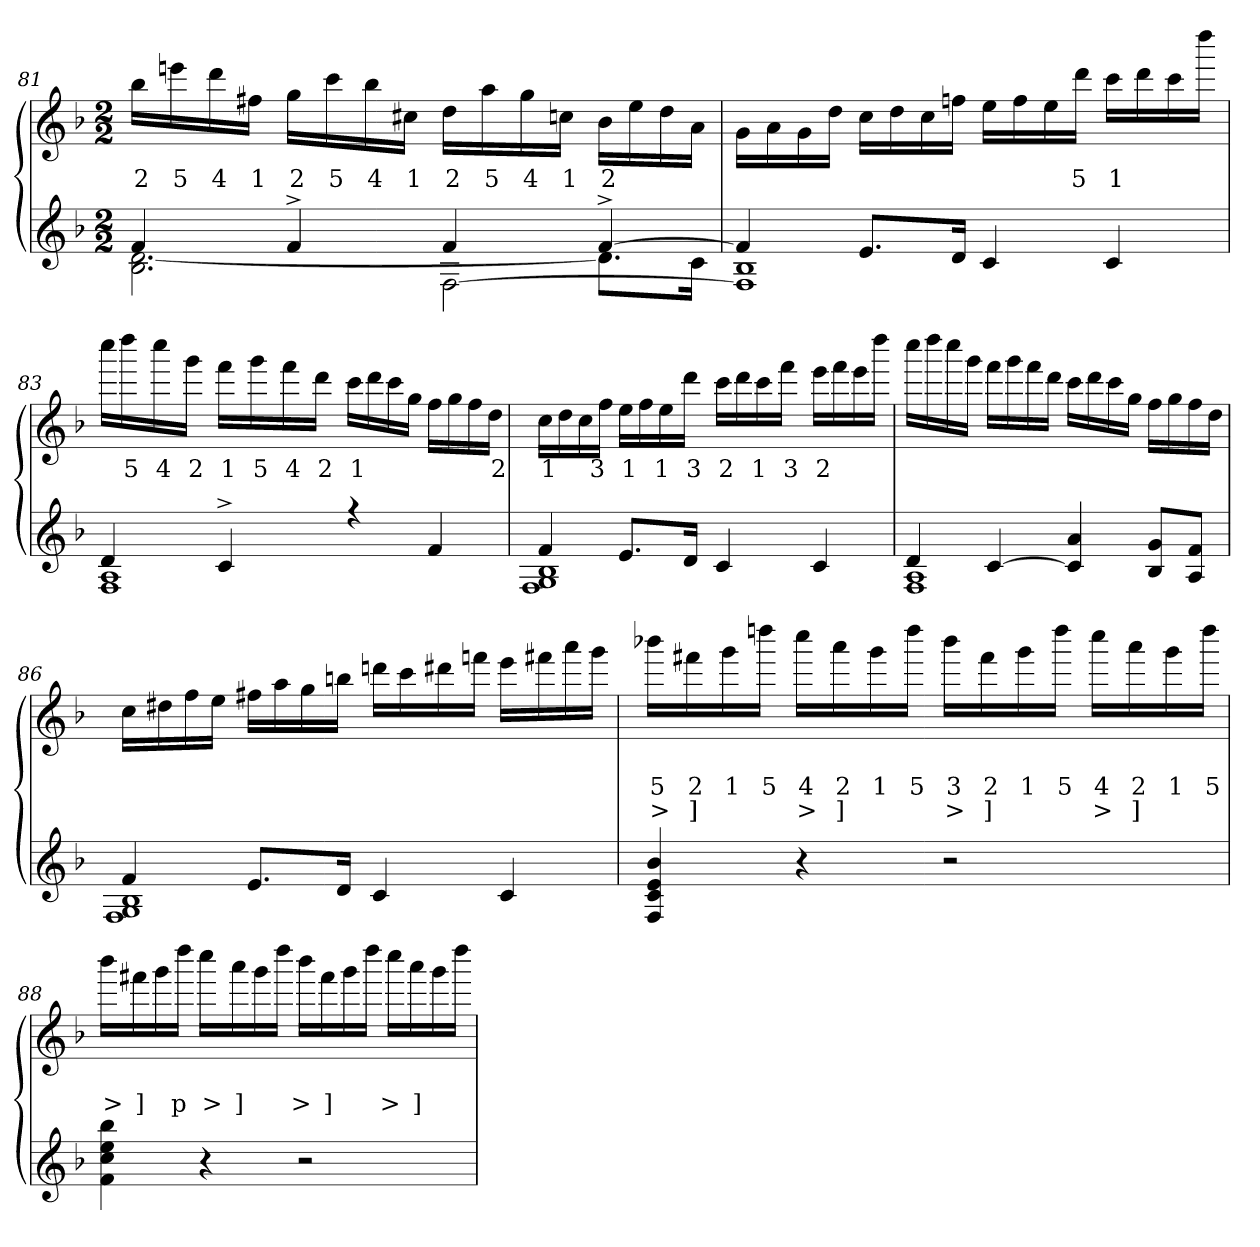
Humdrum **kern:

**kern	**kern	**text	**text	**text
*part2	*part1	*part1	*part1	*part1
*staff2	*staff1	*staff1	*staff1	*staff1
*clefG2	*clefG2	*	*	*
*k[b-]	*k[b-]	*	*	*
*M2/2	*M2/2	*	*	*
=81	=81	=81	=81	=81
*^	*	*	*	*
*	*^	*	*	*	*
4f	[2.d 2.B-	2ryy	16bb-LL	2	.	.
.	.	.	16eeen	5	.	.
.	.	.	16ddd	4	.	.
.	.	.	16ff#XJJ	1	.	.
4f^>	.	.	16ggLL	2	.	.
.	.	.	16ccc	5	.	.
.	.	.	16bb-	4	.	.
.	.	.	16cc#XJJ	1	.	.
4f	.	[2F\	16ddLL	2	.	.
.	.	.	16aa	5	.	.
.	.	.	16gg	4	.	.
.	.	.	16ccnJJ	1	.	.
[4f^>	8.dL]	.	16b-LL	2	.	.
.	.	.	16ee	.	.	.
.	.	.	16dd	.	.	.
.	16cJk	.	16aJJ	.	.	.
*	*v	*v	*	*	*	*
=82	=82	=82	=82	=82	=82
4f]	1B- 1F]	16g\LL	.	.	.
.	.	16a	.	.	.
.	.	16g	.	.	.
.	.	16ddJJ	.	.	.
8.eL	.	16ccLL	.	.	.
.	.	16dd	.	.	.
.	.	16cc	.	.	.
16dJk	.	16ffnJJ	.	.	.
4c	.	16eeLL	.	.	.
.	.	16ff	.	.	.
.	.	16ee	.	.	.
.	.	16dddJJ	5	.	.
4c	.	16cccLL	1	.	.
.	.	16ddd	.	.	.
.	.	16ccc	.	.	.
.	.	16ddddJJ	.	.	.
=83	=83	=83	=83	=83	=83
4d	1A 1F	16ccccLL	.	.	.
.	.	16dddd	5	.	.
.	.	16cccc	4	.	.
.	.	16gggJJ	2	.	.
4c^>	.	16fffLL	1	.	.
.	.	16ggg	5	.	.
.	.	16fff	4	.	.
.	.	16dddJJ	2	.	.
4r	.	16cccLL	1	.	.
.	.	16ddd	.	.	.
.	.	16ccc	.	.	.
.	.	16ggJJ	.	.	.
4f	.	16ffLL	.	.	.
.	.	16gg	.	.	.
.	.	16ff	.	.	.
.	.	16ddJJ	2	.	.
=84	=84	=84	=84	=84	=84
4f	1B- 1G 1F	16ccLL	1	.	.
.	.	16dd	.	.	.
.	.	16cc	.	.	.
.	.	16ffJJ	3	.	.
8.eL	.	16eeLL	1	.	.
.	.	16ff	.	.	.
.	.	16ee	1	.	.
16dJk	.	16dddJJ	3	.	.
4c	.	16cccLL	2	.	.
.	.	16ddd	.	.	.
.	.	16ccc	1	.	.
.	.	16fffJJ	3	.	.
4c	.	16eeeLL	2	.	.
.	.	16fff	.	.	.
.	.	16eee	.	.	.
.	.	16ddddJJ	.	.	.
=85	=85	=85	=85	=85	=85
4d	1A 1F	16ccccLL	.	.	.
.	.	16dddd	.	.	.
.	.	16cccc	.	.	.
.	.	16gggJJ	.	.	.
[4c	.	16fffLL	.	.	.
.	.	16ggg	.	.	.
.	.	16fff	.	.	.
.	.	16dddJJ	.	.	.
4a 4c]	.	16cccLL	.	.	.
.	.	16ddd	.	.	.
.	.	16ccc	.	.	.
.	.	16ggJJ	.	.	.
8g 8B-L	.	16ffLL	.	.	.
.	.	16gg	.	.	.
8f 8AJ	.	16ff	.	.	.
.	.	16ddJJ	.	.	.
=86	=86	=86	=86	=86	=86
4f	1B- 1G 1F	16ccLL	.	.	.
.	.	16dd#X	.	.	.
.	.	16ff	.	.	.
.	.	16eeJJ	.	.	.
8.eL	.	16ff#XLL	.	.	.
.	.	16aa	.	.	.
.	.	16gg	.	.	.
16dJk	.	16bbnJJ	.	.	.
4c	.	16dddnLL	.	.	.
.	.	16ccc	.	.	.
.	.	16ddd#X	.	.	.
.	.	16fffnJJ	.	.	.
4c	.	16eeeLL	.	.	.
.	.	16fff#X	.	.	.
.	.	16aaa	.	.	.
.	.	16gggJJ	.	.	.
*v	*v	*	*	*	*
=87	=87	=87	=87	=87
4b- 4e 4c 4F	16bbb-XLL	.	5	>
.	16fff#X	.	2	]
.	16ggg	.	1	.
.	16ddddnJJ	.	5	.
4r	16ccccLL	.	4	>
.	16aaa	.	2	]
.	16ggg	.	1	.
.	16ddddJJ	.	5	.
2r	16bbb-LL	.	3	>
.	16fff#	.	2	]
.	16ggg	.	1	.
.	16ddddJJ	.	5	.
.	16ccccLL	.	4	>
.	16aaa	.	2	]
.	16ggg	.	1	.
.	16ddddJJ	.	5	.
=88	=88	=88	=88	=88
4bb- 4ee 4cc 4f	16bbb-LL	.	>	.
.	16fff#X	.	]	.
.	16ggg	.	.	.
.	16ddddJJ	.	p	.
4r	16ccccLL	.	>	.
.	16aaa	.	]	.
.	16ggg	.	.	.
.	16ddddJJ	.	.	.
2r	16bbb-LL	.	>	.
.	16fff#	.	]	.
.	16ggg	.	.	.
.	16ddddJJ	.	.	.
.	16ccccLL	.	>	.
.	16aaa	.	]	.
.	16ggg	.	.	.
.	16ddddJJ	.	.	.
=	=	=	=	=
*-	*-	*-	*-	*-
